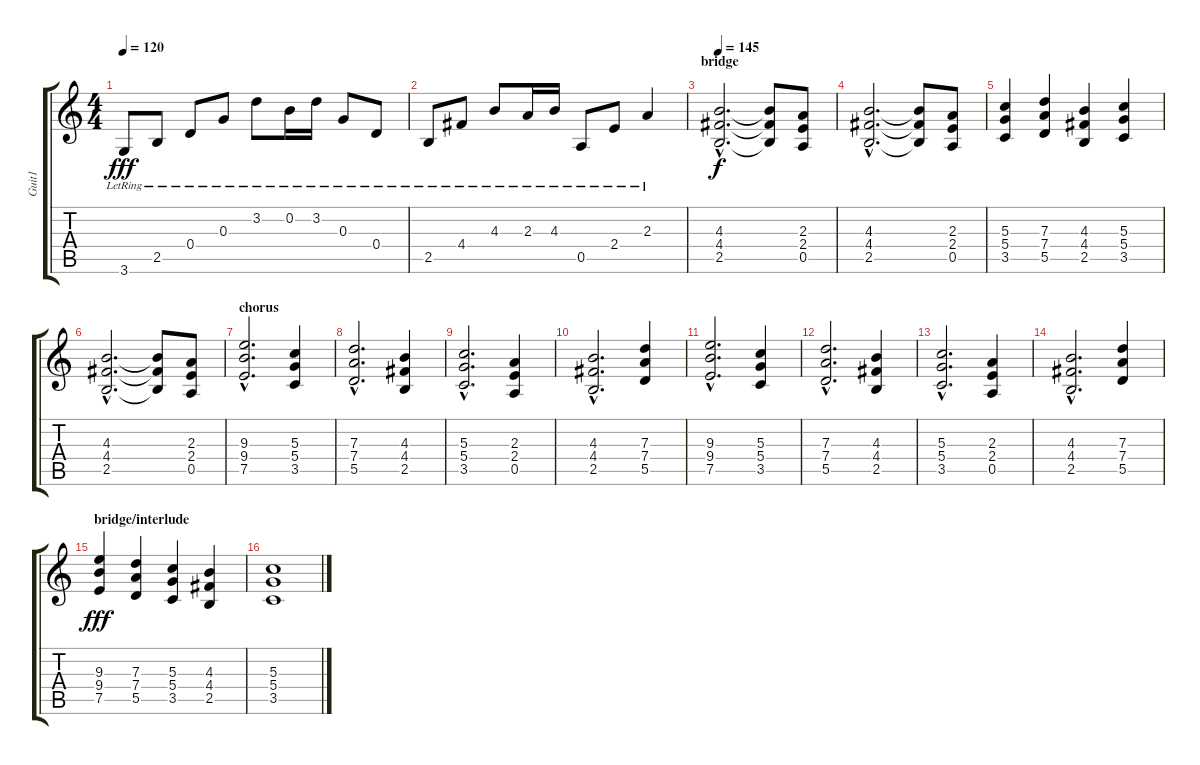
\track ("Guit1" "Guit1") {instrument acousticguitarsteel}
\staff {score tabs}
\tuning (E4 B3 G3 D3 A2 E2) {hide}
\ts (4 4)
\tempo 120
\clef g2
\ks c
3.6{lr}.8{dy fff} 2.5{lr}.8 0.4{lr}.8 0.3{lr}.8 3.2{lr}.8 0.2{lr}.16 3.2{lr}.16 0.3{lr}.8 0.4{lr}.8 |
2.5{lr}.8 4.4{lr}.8 4.3{lr}.8 2.3{lr}.16 4.3{lr}.16 0.5{lr}.8 2.4{lr}.8 2.3{lr}.4 |
\section ("" "bridge")
\tempo 145
(4.3{hac} 4.4{hac} 2.5{hac}).2{d dy f instrument overdrivenguitar} (4.3{t} 4.4{t} 2.5{t}).8 (2.3 2.4 0.5).8 |
(4.3{hac} 4.4{hac} 2.5{hac}).2{d} (4.3{t} 4.4{t} 2.5{t}).8 (2.3 2.4 0.5).8 |
(5.3 5.4 3.5).4 (7.3 7.4 5.5).4 (4.3 4.4 2.5).4 (5.3 5.4 3.5).4 |
(4.3{hac} 4.4{hac} 2.5{hac}).2{d} (4.3{t} 4.4{t} 2.5{t}).8 (2.3 2.4 0.5).8 |
\section ("" "chorus")
(9.3{hac} 9.4{hac} 7.5{hac}).2{d} (5.3 5.4 3.5).4 |
(7.3{hac} 7.4{hac} 5.5{hac}).2{d} (4.3 4.4 2.5).4 |
(5.3{hac} 5.4{hac} 3.5{hac}).2{d} (2.3 2.4 0.5).4 |
(4.3{hac} 4.4{hac} 2.5{hac}).2{d} (7.3 7.4 5.5).4 |
(9.3{hac} 9.4{hac} 7.5{hac}).2{d} (5.3 5.4 3.5).4 |
(7.3{hac} 7.4{hac} 5.5{hac}).2{d} (4.3 4.4 2.5).4 |
(5.3{hac} 5.4{hac} 3.5{hac}).2{d} (2.3 2.4 0.5).4 |
(4.3{hac} 4.4{hac} 2.5{hac}).2{d} (7.3 7.4 5.5).4 |
\section ("" "bridge/interlude")
(9.3 9.4 7.5).4{dy fff} (7.3 7.4 5.5).4 (5.3 5.4 3.5).4 (4.3 4.4 2.5).4 |
(5.3 5.4 3.5).1
